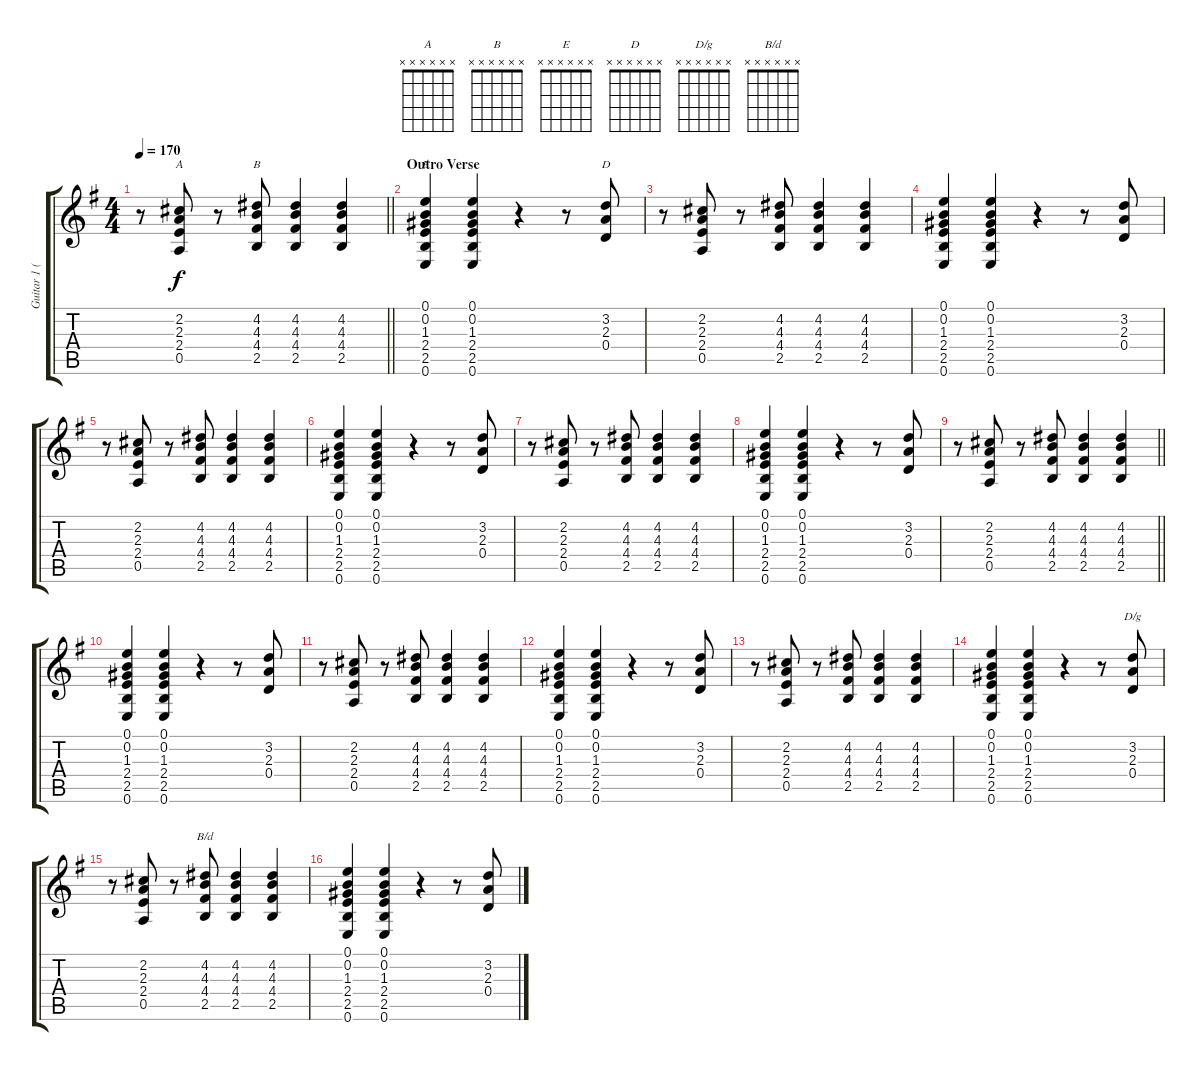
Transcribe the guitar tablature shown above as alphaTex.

\track ("Guitar 1 (left)" "Guitar 1 (") {instrument overdrivenguitar}
\staff {score tabs}
\tuning (E4 B3 G3 D3 A2 E2) {hide}
\chord ("A" x x x x x x)
\chord ("B" x x x x x x)
\chord ("E" x x x x x x)
\chord ("D" x x x x x x)
\chord ("D/g" x x x x x x)
\chord ("B/d" x x x x x x)
\ts (4 4)
\tempo 170
\clef g2
\barLineRight lightlight
\ks eminor
r.8{dy f} (2.2 2.3 2.4 0.5).8{ch "A"} r.8 (4.2 4.3 4.4 2.5).8{ch "B"} (4.2 4.3 4.4 2.5).4 (4.2 4.3 4.4 2.5).4 |
\section ("" "Outro Verse")
(0.1 0.2 1.3 2.4 2.5 0.6).4{ch "E"} (0.1 0.2 1.3 2.4 2.5 0.6).4 r.4 r.8 (3.2 2.3 0.4).8{ch "D"} |
r.8 (2.2 2.3 2.4 0.5).8 r.8 (4.2 4.3 4.4 2.5).8 (4.2 4.3 4.4 2.5).4 (4.2 4.3 4.4 2.5).4 |
(0.1 0.2 1.3 2.4 2.5 0.6).4 (0.1 0.2 1.3 2.4 2.5 0.6).4 r.4 r.8 (3.2 2.3 0.4).8 |
r.8 (2.2 2.3 2.4 0.5).8 r.8 (4.2 4.3 4.4 2.5).8 (4.2 4.3 4.4 2.5).4 (4.2 4.3 4.4 2.5).4 |
(0.1 0.2 1.3 2.4 2.5 0.6).4 (0.1 0.2 1.3 2.4 2.5 0.6).4 r.4 r.8 (3.2 2.3 0.4).8 |
r.8 (2.2 2.3 2.4 0.5).8 r.8 (4.2 4.3 4.4 2.5).8 (4.2 4.3 4.4 2.5).4 (4.2 4.3 4.4 2.5).4 |
(0.1 0.2 1.3 2.4 2.5 0.6).4 (0.1 0.2 1.3 2.4 2.5 0.6).4 r.4 r.8 (3.2 2.3 0.4).8 |
\barLineRight lightlight
r.8 (2.2 2.3 2.4 0.5).8 r.8 (4.2 4.3 4.4 2.5).8 (4.2 4.3 4.4 2.5).4 (4.2 4.3 4.4 2.5).4 |
(0.1 0.2 1.3 2.4 2.5 0.6).4 (0.1 0.2 1.3 2.4 2.5 0.6).4 r.4 r.8 (3.2 2.3 0.4).8 |
r.8 (2.2 2.3 2.4 0.5).8 r.8 (4.2 4.3 4.4 2.5).8 (4.2 4.3 4.4 2.5).4 (4.2 4.3 4.4 2.5).4 |
(0.1 0.2 1.3 2.4 2.5 0.6).4 (0.1 0.2 1.3 2.4 2.5 0.6).4 r.4 r.8 (3.2 2.3 0.4).8 |
r.8 (2.2 2.3 2.4 0.5).8 r.8 (4.2 4.3 4.4 2.5).8 (4.2 4.3 4.4 2.5).4 (4.2 4.3 4.4 2.5).4 |
(0.1 0.2 1.3 2.4 2.5 0.6).4 (0.1 0.2 1.3 2.4 2.5 0.6).4 r.4 r.8 (3.2 2.3 0.4).8{ch "D/g"} |
r.8 (2.2 2.3 2.4 0.5).8 r.8 (4.2 4.3 4.4 2.5).8{ch "B/d"} (4.2 4.3 4.4 2.5).4 (4.2 4.3 4.4 2.5).4 |
(0.1 0.2 1.3 2.4 2.5 0.6).4 (0.1 0.2 1.3 2.4 2.5 0.6).4 r.4 r.8 (3.2 2.3 0.4).8
